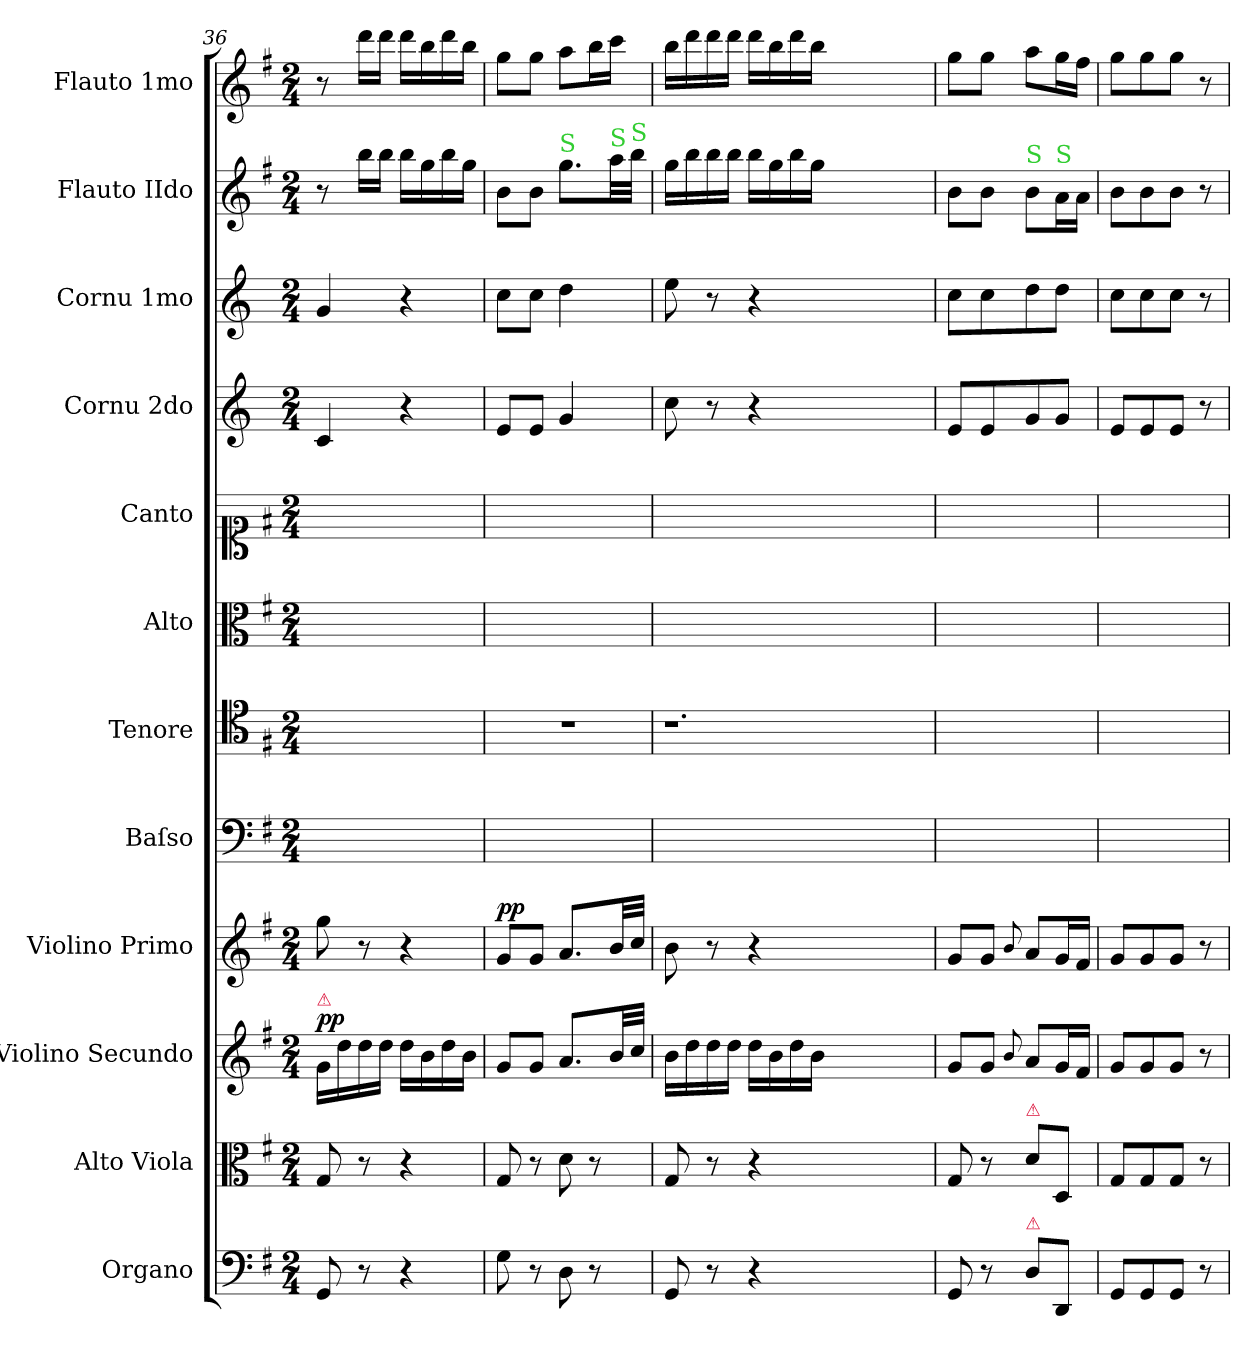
**kern	**kern	**kern	**dynam	**kern	**dynam	**kern	**kern	**kern	**kern	**kern	**kern	**kern	**kern
*part12	*part11	*part10	*part10	*part9	*part9	*part8	*part7	*part6	*part5	*part4	*part3	*part2	*part1
*staff12	*staff11	*staff10	*staff10	*staff9	*staff9	*staff8	*staff7	*staff6	*staff5	*staff4	*staff3	*staff2	*staff1
*I"Organo	*I"Alto Viola	*I"Violino Secundo	*	*I"Violino Primo	*	*I"Baſso	*I"Tenore	*I"Alto	*I"Canto	*I"Cornu 2do	*I"Cornu 1mo	*I"Flauto IIdo	*I"Flauto 1mo
*I'org	*I'vla	*I'vl 2	*	*I'vl 1	*	*I'B	*I'T	*I'A	*I'S	*I'cor 2	*I'cor 1	*I'fl 2	*I'fl 1
*clefF4	*clefC3	*clefG2	*	*clefG2	*	*clefF4	*clefC4	*clefC3	*clefC1	*clefG2	*clefG2	*clefG2	*clefG2
*	*	*	*	*	*	*	*	*	*	*ITrd3c5	*ITrd3c5	*	*
*k[f#]	*k[f#]	*k[f#]	*	*k[f#]	*	*k[f#]	*k[f#]	*k[f#]	*k[f#]	*k[f#]	*k[f#]	*k[f#]	*k[f#]
*G:	*G:	*G:	*	*G:	*	*G:	*G:	*G:	*G:	*G:	*G:	*G:	*G:
*M2/4	*M2/4	*M2/4	*	*M2/4	*	*M2/4	*M2/4	*M2/4	*M2/4	*M2/4	*M2/4	*M2/4	*M2/4
=36	=36	=36	=36	=36	=36	=36	=36	=36	=36	=36	=36	=36	=36
!	!	!LO:TX:a:color=crimson:t=⚠	!	!	!	!	!	!	!	!	!	!	!
!	!	!	!LO:DY:a	!	!	!	!	!	!	!	!	!	!
8GG/	8G/	16g/LL	pp.	8gg\	.	2ryy	2ryy	2ryy	2ryy	4G/	4d/	8r	8r
.	.	16dd\	.	.	.	.	.	.	.	.	.	.	.
8r	8r	16dd\	.	8r	.	.	.	.	.	.	.	16bb\LL	16ddd\LL
.	.	16dd\JJ	.	.	.	.	.	.	.	.	.	16bb\JJ	16ddd\JJ
4r	4r	16dd\LL	.	4r	.	.	.	.	.	4r	4r	16bb\LL	16ddd\LL
.	.	16b\	.	.	.	.	.	.	.	.	.	16gg\	16bb\
.	.	16dd\	.	.	.	.	.	.	.	.	.	16bb\	16ddd\
.	.	16b\JJ	.	.	.	.	.	.	.	.	.	16gg\JJ	16bb\JJ
=37	=37	=37	=37	=37	=37	=37	=37	=37	=37	=37	=37	=37	=37
!	!	!	!	!	!LO:DY:a	!	!	!	!	!	!	!	!
8G\	8G/	8g/L	.	8g/L	pp	2ryy	2r	2ryy	2ryy	8B/L	8g\L	8b\L	8gg\L
8r	8r	8g/J	.	8g/J	.	.	.	.	.	8B/J	8g\J	8b\J	8gg\J
!	!	!	!	!	!	!	!	!	!	!	!	!LO:TX:a:color=limegreen:t=S	!
8D\	8d\	8.a/L	.	8.a/L	.	.	.	.	.	4d/	4a\	8.gg\L	8aa\L
8r	8r	.	.	.	.	.	.	.	.	.	.	.	16bb\L
!	!	!	!	!	!	!	!	!	!	!	!	!LO:TX:a:color=limegreen:t=S	!
.	.	32b/LL	.	32b/LL	.	.	.	.	.	.	.	32aa\LL	16ccc\JJ
!	!	!	!	!	!	!	!	!	!	!	!	!LO:TX:a:color=limegreen:t=S	!
.	.	32cc/JJJ	.	32cc/JJJ	.	.	.	.	.	.	.	32bb\JJJ	.
=38	=38	=38	=38	=38	=38	=38	=38	=38	=38	=38	=38	=38	=38
8GG/	8G/	16b\LL	.	8b\	.	2ryy	1.r	2ryy	2ryy	8g\	8b\	16gg\LL	16bb\LL
.	.	16dd\	.	.	.	.	.	.	.	.	.	16bb\	16ddd\
8r	8r	16dd\	.	8r	.	.	.	.	.	8r	8r	16bb\	16ddd\
.	.	16dd\JJ	.	.	.	.	.	.	.	.	.	16bb\JJ	16ddd\JJ
4r	4r	16dd\LL	.	4r	.	.	.	.	.	4r	4r	16bb\LL	16ddd\LL
.	.	16b\	.	.	.	.	.	.	.	.	.	16gg\	16bb\
.	.	16dd\	.	.	.	.	.	.	.	.	.	16bb\	16ddd\
.	.	16b\JJ	.	.	.	.	.	.	.	.	.	16gg\JJ	16bb\JJ
1ryy	1ryy	1ryy	.	1ryy	.	1ryy	.	1ryy	1ryy	1ryy	1ryy	1ryy	1ryy
=39	=39	=39	=39	=39	=39	=39	=39	=39	=39	=39	=39	=39	=39
8GG/	8G/	8g/L	.	8g/L	.	2ryy	2ryy	2ryy	2ryy	8B/L	8g\L	8b\L	8gg\L
8r	8r	8g/J	.	8g/J	.	.	.	.	.	8B/	8g\	8b\J	8gg\J
.	.	8qqb/	.	8qqb/	.	.	.	.	.	.	.	.	.
!	!	!	!	!	!	!	!	!	!	!	!	!LO:TX:a:color=limegreen:t=S	!
!	!LO:TX:a:color=crimson:t=⚠	!	!	!	!	!	!	!	!	!	!	!	!
!LO:TX:a:color=crimson:t=⚠	!	!	!	!	!	!	!	!	!	!	!	!	!
8D\L	8d\L	8a/L	.	8a/L	.	.	.	.	.	8d/	8a\	8b\L	8aa\L
!	!	!	!	!	!	!	!	!	!	!	!	!LO:TX:a:color=limegreen:t=S	!
8DD/J	8D/J	16g/L	.	16g/L	.	.	.	.	.	8d/J	8a\J	16a\L	16gg\L
.	.	16f#/JJ	.	16f#/JJ	.	.	.	.	.	.	.	16a\JJ	16ff#\JJ
=40	=40	=40	=40	=40	=40	=40	=40	=40	=40	=40	=40	=40	=40
8GG/L	8G/L	8g/L	.	8g/L	.	2ryy	2ryy	2ryy	2ryy	8B/L	8g\L	8b\L	8gg\L
8GG/	8G/	8g/	.	8g/	.	.	.	.	.	8B/	8g\	8b\	8gg\
8GG/J	8G/J	8g/J	.	8g/J	.	.	.	.	.	8B/J	8g\J	8b\J	8gg\J
8r	8r	8r	.	8r	.	.	.	.	.	8r	8r	8r	8r
=	=	=	=	=	=	=	=	=	=	=	=	=	=
*-	*-	*-	*-	*-	*-	*-	*-	*-	*-	*-	*-	*-	*-
